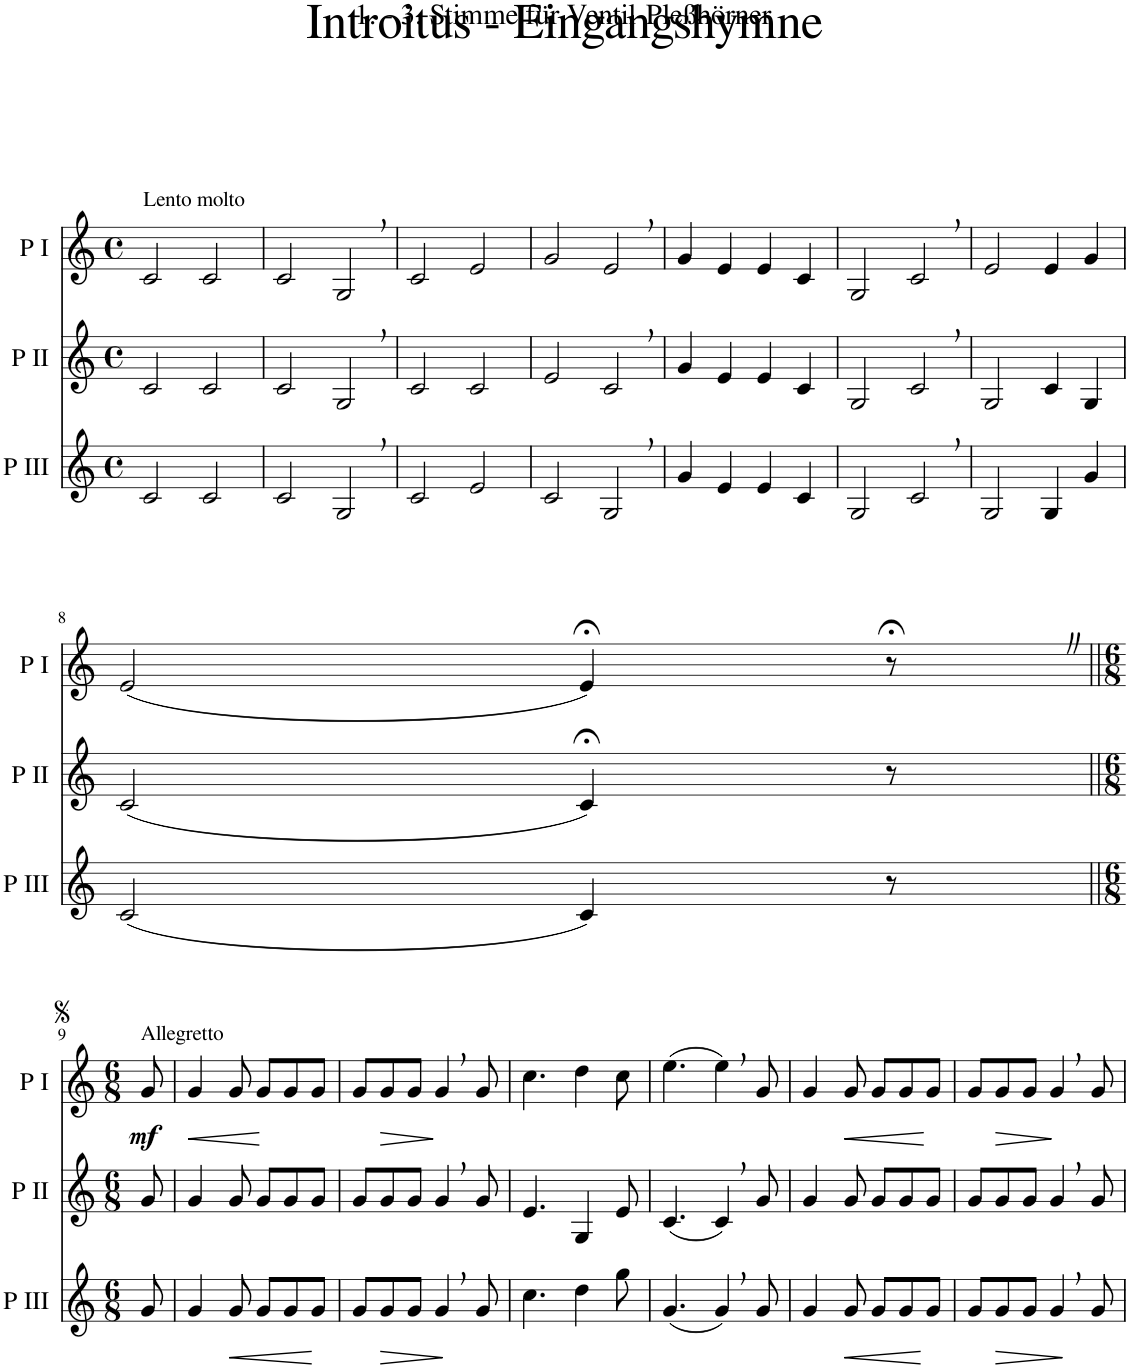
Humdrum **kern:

**kern	**dynam	**kern	**kern	**dynam
*part3	*part3	*part2	*part1	*part1
*staff3	*staff3	*staff2	*staff1	*staff1
*I"P III	*	*I"P II	*I"P I	*
*I'P III	*	*I'P II	*I'P I	*
*clefG2	*	*clefG2	*clefG2	*
*Trd4c7	*	*Trd4c7	*Trd4c7	*
*k[]	*	*k[]	*k[]	*
*M4/4	*	*M4/4	*M4/4	*
*met(c)	*	*met(c)	*met(c)	*
=1	=1	=1	=1	=1
!	!	!	!LO:TX:a:t=Lento molto	!
2c/	.	2c/	2c/	.
2c/	.	2c/	2c/	.
=2	=2	=2	=2	=2
2c/	.	2c/	2c/	.
2G,/	.	2G,/	2G,/	.
=3	=3	=3	=3	=3
2c/	.	2c/	2c/	.
2e/	.	2c/	2e/	.
=4	=4	=4	=4	=4
2c/	.	2e/	2g/	.
2G,/	.	2c,/	2e,/	.
=5	=5	=5	=5	=5
4g/	.	4g/	4g/	.
4e/	.	4e/	4e/	.
4e/	.	4e/	4e/	.
4c/	.	4c/	4c/	.
=6	=6	=6	=6	=6
2G/	.	2G/	2G/	.
2c,/	.	2c,/	2c,/	.
=7	=7	=7	=7	=7
2G/	.	2G/	2e/	.
4G/	.	4c/	4e/	.
4g/	.	4G/	4g/	.
!!LO:LB:g=z
=8	=8	=8	=8	=8
(2c/	.	(2c/	(2e/	.
4c/)	.	4c;</)	4e;</)	.
8r	.	8r	8r;<	.
!!LO:LB:g=z
=9||	=9||	=9||	=9||	=9||
*M6/8	*	*M6/8	*M6/8	*
!	!	!	!LO:TX:a:t=Allegretto	!
!	!	!	!	!LO:DY:b
8g/	.	8g/	8g/	mf
=10	=10	=10	=10	=10
!	!	!	!	!LO:HP:b
4g/	.	4g/	4g/	<
!	!LO:HP:b	!	!	!
8g/	<	8g/	8g/	[
8g/L	[	8g/L	8g/L	.
8g/	.	8g/	8g/	.
8g/J	.	8g/J	8g/J	.
=11	=11	=11	=11	=11
8g/L	.	8g/L	8g/L	.
!	!LO:HP:b	!	!	!LO:HP:b
8g/	>	8g/	8g/	>
8g/J	]	8g/J	8g/J	]
4g,/	.	4g,/	4g,/	.
8g/	.	8g/	8g/	.
=12	=12	=12	=12	=12
4.cc\	.	4.e/	4.cc\	.
4dd\	.	4G/	4dd\	.
8gg\	.	8e/	8cc\	.
=13	=13	=13	=13	=13
(4.g/	.	(4.c/	(4.ee\	.
4g,/)	.	4c,/)	4ee,\)	.
8g/	.	8g/	8g/	.
=14	=14	=14	=14	=14
4g/	.	4g/	4g/	.
!	!LO:HP:b	!	!	!LO:HP:b
8g/	<	8g/	8g/	<
8g/L	[	8g/L	8g/L	[
8g/	.	8g/	8g/	.
8g/J	.	8g/J	8g/J	.
=15	=15	=15	=15	=15
8g/L	.	8g/L	8g/L	.
!	!LO:HP:b	!	!	!LO:HP:b
8g/	>	8g/	8g/	>
8g/J	]	8g/J	8g/J	]
4g,/	.	4g,/	4g,/	.
8g/	.	8g/	8g/	.
=	=	=	=	=
*-	*-	*-	*-	*-
